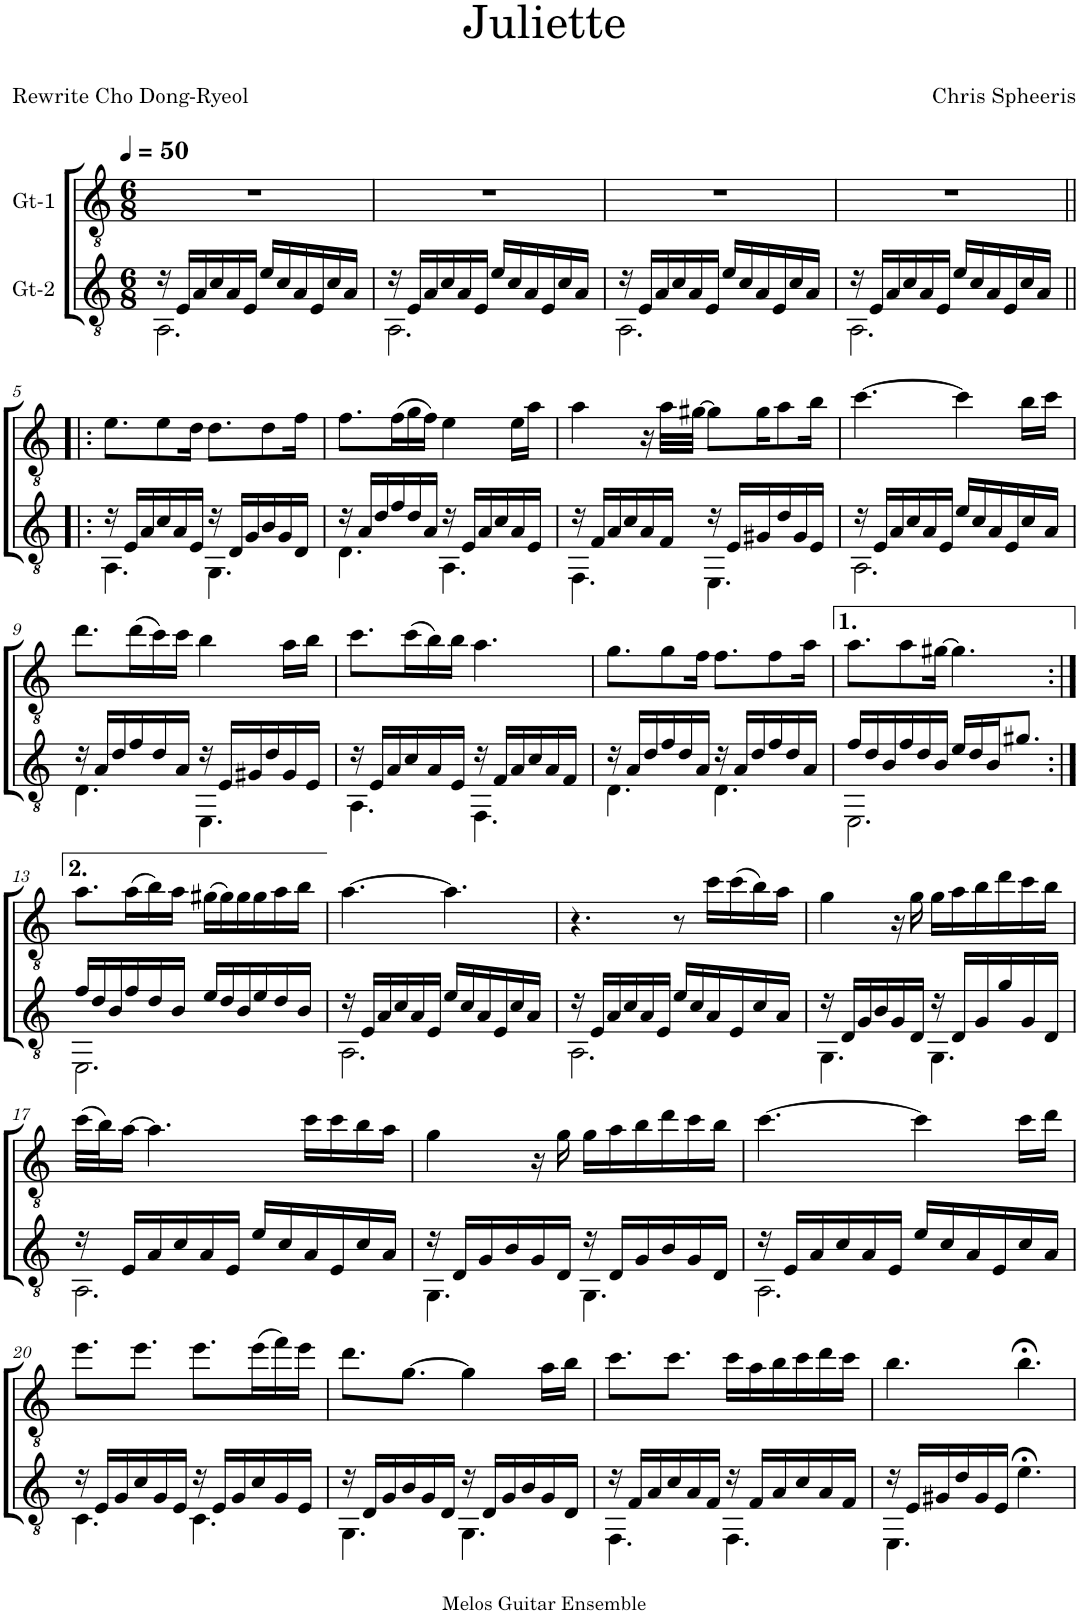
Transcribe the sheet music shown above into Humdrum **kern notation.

**kern	**kern
*part2	*part1
*staff2	*staff1
*I"Gt-2	*I"Gt-1
*clefGv2	*clefGv2
*k[]	*k[]
*M6/8	*M6/8
*MM50	*MM50
=1	=1
*^	*
16r	2.AA\	2.r
16E/LL	.	.
16A/	.	.
16c/	.	.
16A/	.	.
16E/JJ	.	.
16e/LL	.	.
16c/	.	.
16A/	.	.
16E/	.	.
16c/	.	.
16A/JJ	.	.
=2	=2	=2
16r	2.AA\	2.r
16E/LL	.	.
16A/	.	.
16c/	.	.
16A/	.	.
16E/JJ	.	.
16e/LL	.	.
16c/	.	.
16A/	.	.
16E/	.	.
16c/	.	.
16A/JJ	.	.
=3	=3	=3
16r	2.AA\	2.r
16E/LL	.	.
16A/	.	.
16c/	.	.
16A/	.	.
16E/JJ	.	.
16e/LL	.	.
16c/	.	.
16A/	.	.
16E/	.	.
16c/	.	.
16A/JJ	.	.
=4	=4	=4
16r	2.AA\	2.r
16E/LL	.	.
16A/	.	.
16c/	.	.
16A/	.	.
16E/JJ	.	.
16e/LL	.	.
16c/	.	.
16A/	.	.
16E/	.	.
16c/	.	.
16A/JJ	.	.
!!LO:LB:g=z
=5!|:	=5!|:	=5!|:
16r	4.AA\	8.e\L
16E/LL	.	.
16A/	.	.
16c/	.	8e\
16A/	.	.
16E/JJ	.	16d\Jk
16r	4.GG\	8.d\L
16D/LL	.	.
16G/	.	.
16B/	.	8d\
16G/	.	.
16D/JJ	.	16f\Jk
=6	=6	=6
16r	4.D\	8.f\L
16A/LL	.	.
16d/	.	.
16f/	.	(16f\L
16d/	.	16g\
16A/JJ	.	16f\JJ)
16r	4.AA\	4e\
16E/LL	.	.
16A/	.	.
16c/	.	.
16A/	.	16e\LL
16E/JJ	.	16a\JJ
=7	=7	=7
16r	4.FF\	4a\
16F/LL	.	.
16A/	.	.
16c/	.	.
16A/	.	16r
16F/JJ	.	32a\LLL
.	.	[32g#X\JJJ
16r	4.EE\	8g#\L]
16E/LL	.	.
16G#X/	.	16g#\K
16d/	.	8a\
16G#/	.	.
16E/JJ	.	16b\Jk
=8	=8	=8
16r	2.AA\	[4.cc\
16E/LL	.	.
16A/	.	.
16c/	.	.
16A/	.	.
16E/JJ	.	.
16e/LL	.	4cc\]
16c/	.	.
16A/	.	.
16E/	.	.
16c/	.	16b\LL
16A/JJ	.	16cc\JJ
!!LO:LB:g=z
=9	=9	=9
16r	4.D\	8.dd\L
16A/LL	.	.
16d/	.	.
16f/	.	(16dd\L
16d/	.	16cc\)
16A/JJ	.	16cc\JJ
16r	4.EE\	4b\
16E/LL	.	.
16G#X/	.	.
16d/	.	.
16G#/	.	16a\LL
16E/JJ	.	16b\JJ
=10	=10	=10
16r	4.AA\	8.cc\L
16E/LL	.	.
16A/	.	.
16c/	.	(16cc\L
16A/	.	16b\)
16E/JJ	.	16b\JJ
16r	4.FF\	4.a\
16F/LL	.	.
16A/	.	.
16c/	.	.
16A/	.	.
16F/JJ	.	.
=11	=11	=11
16r	4.D\	8.g\L
16A/LL	.	.
16d/	.	.
16f/	.	8g\
16d/	.	.
16A/JJ	.	16f\Jk
16r	4.D\	8.f\L
16A/LL	.	.
16d/	.	.
16f/	.	8f\
16d/	.	.
16A/JJ	.	16a\Jk
=12	=12	=12
16f/LL	2.EE\	8.a\L
16d/	.	.
16B/	.	.
16f/	.	8a\
16d/	.	.
16B/JJ	.	[16g#X\Jk
16e/LL	.	4.g#\]
16d/	.	.
16B/J	.	.
8.g#X/J	.	.
!!LO:LB:g=z
=13:|!	=13:|!	=13:|!
16f/LL	2.EE\	8.a\L
16d/	.	.
16B/	.	.
16f/	.	(16a\L
16d/	.	16b\)
16B/JJ	.	16a\JJ
16e/LL	.	(16g#X\LL
16d/	.	16g#\)
16B/	.	16g#\
16e/	.	16g#\
16d/	.	16a\
16B/JJ	.	16b\JJ
=14	=14	=14
16r	2.AA\	[4.a\
16E/LL	.	.
16A/	.	.
16c/	.	.
16A/	.	.
16E/JJ	.	.
16e/LL	.	4.a\]
16c/	.	.
16A/	.	.
16E/	.	.
16c/	.	.
16A/JJ	.	.
=15	=15	=15
16r	2.AA\	4.r
16E/LL	.	.
16A/	.	.
16c/	.	.
16A/	.	.
16E/JJ	.	.
16e/LL	.	8r
16c/	.	.
16A/	.	16cc\LL
16E/	.	(16cc\
16c/	.	16b\)
16A/JJ	.	16a\JJ
=16	=16	=16
16r	4.GG\	4g\
16D/LL	.	.
16G/	.	.
16B/	.	.
16G/	.	16r
16D/JJ	.	16g\
16r	4.GG\	16g\LL
16D/LL	.	16a\
16G/	.	16b\
16g/	.	16dd\
16G/	.	16cc\
16D/JJ	.	16b\JJ
!!LO:LB:g=z
=17	=17	=17
16r	2.AA\	(32cc\LLL
.	.	32b\J)
16E/LL	.	[16a\JJ
16A/	.	4.a\]
16c/	.	.
16A/	.	.
16E/JJ	.	.
16e/LL	.	.
16c/	.	.
16A/	.	16cc\LL
16E/	.	16cc\
16c/	.	16b\
16A/JJ	.	16a\JJ
=18	=18	=18
16r	4.GG\	4g\
16D/LL	.	.
16G/	.	.
16B/	.	.
16G/	.	16r
16D/JJ	.	16g\
16r	4.GG\	16g\LL
16D/LL	.	16a\
16G/	.	16b\
16B/	.	16dd\
16G/	.	16cc\
16D/JJ	.	16b\JJ
=19	=19	=19
16r	2.AA\	[4.cc\
16E/LL	.	.
16A/	.	.
16c/	.	.
16A/	.	.
16E/JJ	.	.
16e/LL	.	4cc\]
16c/	.	.
16A/	.	.
16E/	.	.
16c/	.	16cc\LL
16A/JJ	.	16dd\JJ
!!LO:LB:g=z
=20	=20	=20
16r	4.C\	8.ee\L
16E/LL	.	.
16G/	.	.
16c/	.	8.ee\J
16G/	.	.
16E/JJ	.	.
16r	4.C\	8.ee\L
16E/LL	.	.
16G/	.	.
16c/	.	(16ee\L
16G/	.	16ff\)
16E/JJ	.	16ee\JJ
=21	=21	=21
16r	4.GG\	8.dd\L
16D/LL	.	.
16G/	.	.
16B/	.	[8.g\J
16G/	.	.
16D/JJ	.	.
16r	4.GG\	4g\]
16D/LL	.	.
16G/	.	.
16B/	.	.
16G/	.	16a\LL
16D/JJ	.	16b\JJ
=22	=22	=22
16r	4.FF\	8.cc\L
16F/LL	.	.
16A/	.	.
16c/	.	8.cc\J
16A/	.	.
16F/JJ	.	.
16r	4.FF\	16cc\LL
16F/LL	.	16a\
16A/	.	16b\
16c/	.	16cc\
16A/	.	16dd\
16F/JJ	.	16cc\JJ
=23	=23	=23
16r	4.EE\	4.b\
16E/LL	.	.
16G#X/	.	.
16d/	.	.
16G#/	.	.
16E/JJ	.	.
4.e;<\	4.ryy	4.b;<\
*v	*v	*
=	=
*-	*-
